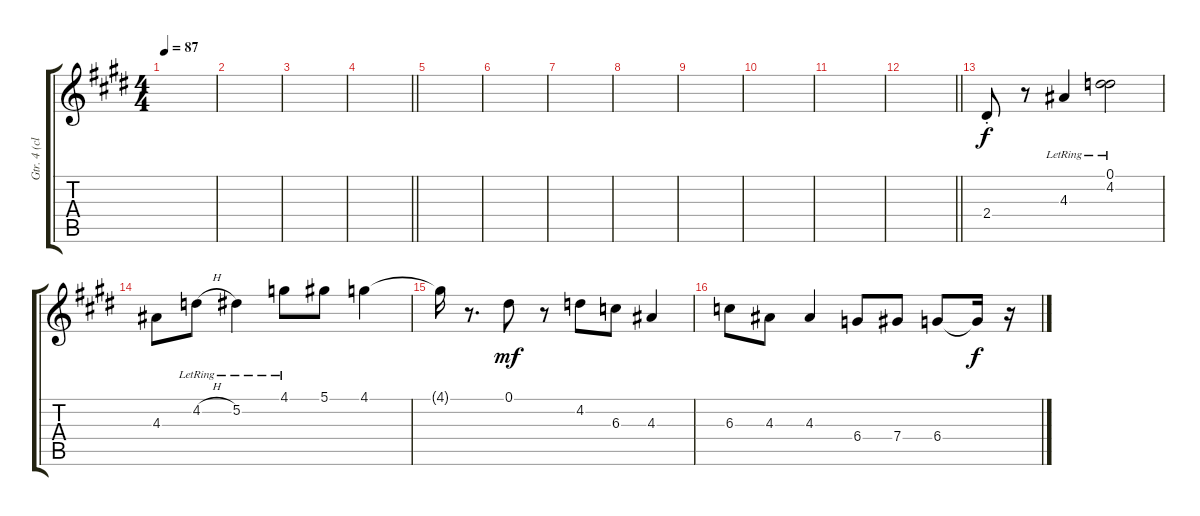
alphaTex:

\track ("Gtr. 4 (clean)" "Gtr. 4 (cl") {instrument electricguitarclean}
\staff {score tabs}
\tuning (Eb4 Bb3 Gb3 Db3 Ab2 Eb2) {hide}
\ts (4 4)
\tempo 87
\clef g2
\ks e
|
|
|
\barLineRight lightlight
|
|
|
|
|
|
|
|
\barLineRight lightlight
|
2.4{st}.8 r.8 4.3{lr}.4 (0.1{lr} 4.2{lr}).2 |
4.3.8 4.2{h lr}.8 5.2{lr}.4 4.1{lr}.8 5.1.8 4.1.4 |
4.1{t}.16{dy f} r.8{d} 0.1.8{dy mf} r.8 4.2.8 6.3.8 4.3.4 |
6.3.8 4.3.8 4.3.4 6.4.8 7.4.8 6.4.8 6.4{t}.16{dy f} r.16
